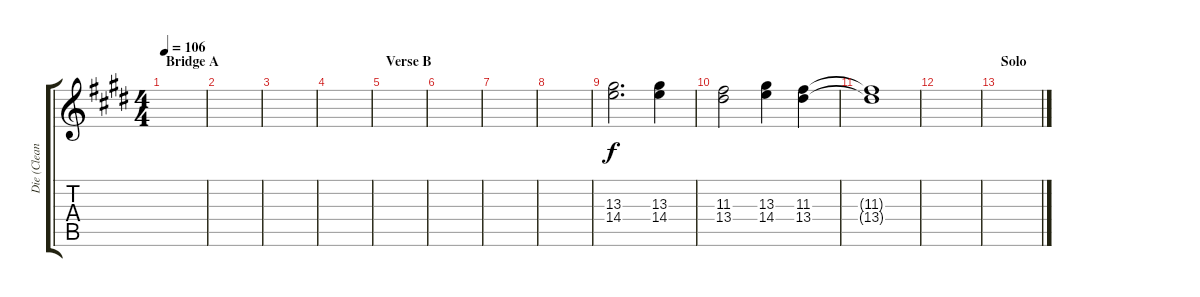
\track ("Die (Clean) 2" "Die (Clean") {instrument electricguitarjazz}
\staff {score tabs}
\tuning (E4 B3 G3 D3 A2 E2) {hide}
\ts (4 4)
\section ("" "Bridge A")
\tempo 106
\clef g2
\ks c#minor
|
|
|
|
\section ("" "Verse B")
|
|
|
|
(13.3 14.4).2{d} (13.3 14.4).4 |
(11.3 13.4).2 (13.3 14.4).4 (11.3 13.4).4 |
(11.3{t} 13.4{t}).1 |
|
\section ("" "Solo")
